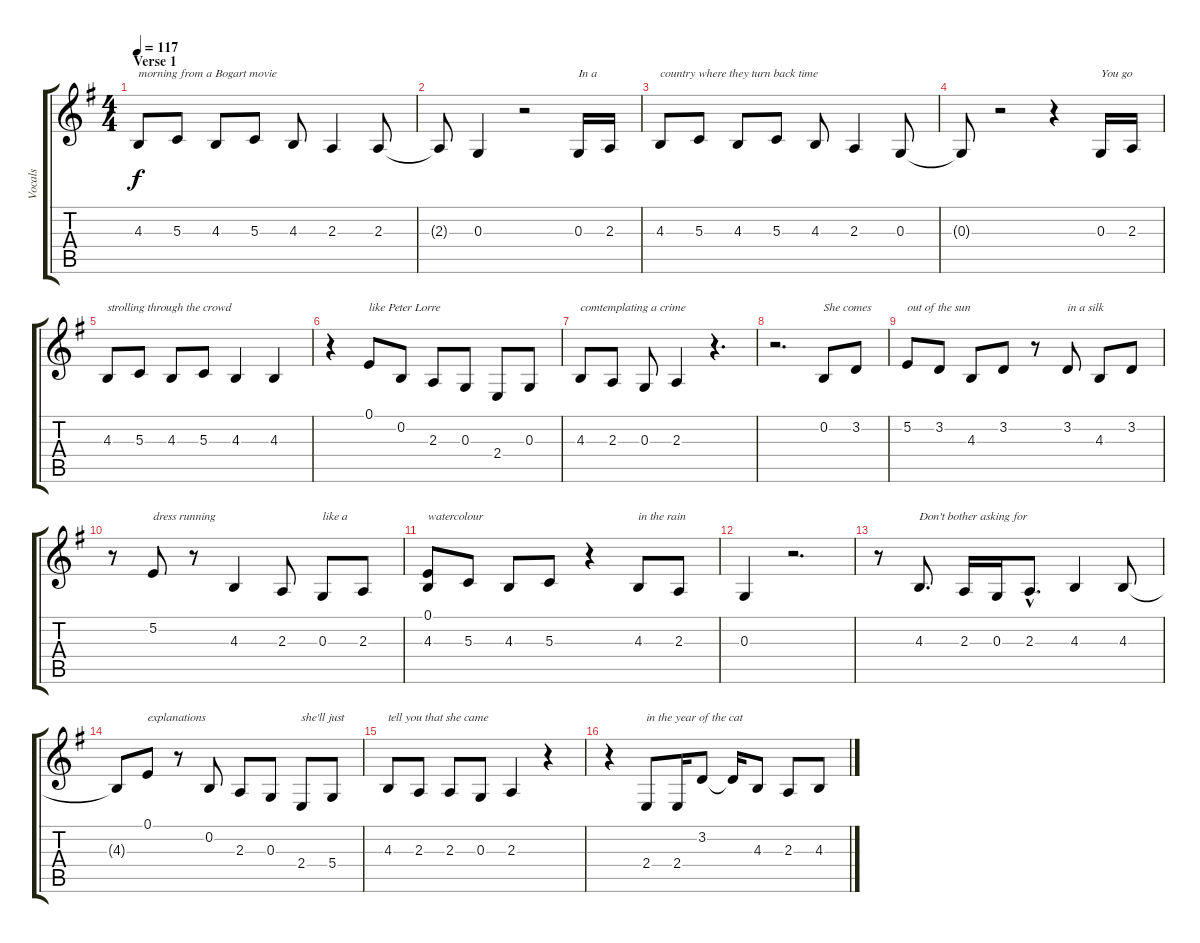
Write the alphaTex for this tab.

\track ("Vocals" "Vocals") {instrument clarinet}
\staff {score tabs}
\tuning (E4 B3 G3 D3 A2 E2) {hide}
\ts (4 4)
\section ("" "Verse 1")
\tempo 117
\clef g2
\ks g
4.3.8{txt "morning from a Bogart movie" dy f} 5.3.8 4.3.8 5.3.8 4.3.8 2.3.4 2.3.8 |
2.3{t}.8 0.3.4 r.2 0.3.16{txt "In a"} 2.3.16 |
4.3.8{txt "country where they turn back time"} 5.3.8 4.3.8 5.3.8 4.3.8 2.3.4 0.3.8 |
0.3{t}.8 r.2 r.4 0.3.16{txt "You go"} 2.3.16 |
4.3.8{txt "strolling through the crowd"} 5.3.8 4.3.8 5.3.8 4.3.4 4.3.4 |
r.4 0.1.8{txt "like Peter Lorre"} 0.2.8 2.3.8 0.3.8 2.4.8 0.3.8 |
4.3.8{txt "comtemplating a crime"} 2.3.8 0.3.8 2.3.4 r.4{d} |
r.2{d} 0.2.8{txt "She comes"} 3.2.8 |
5.2.8{txt "out of the sun"} 3.2.8 4.3.8 3.2.8 r.8 3.2.8{txt "in a silk"} 4.3.8 3.2.8 |
r.8 5.2.8{txt "dress running"} r.8 4.3.4 2.3.8 0.3.8{txt "like a"} 2.3.8 |
(0.1 4.3).8{txt "watercolour"} 5.3.8 4.3.8 5.3.8 r.4 4.3.8{txt "in the rain"} 2.3.8 |
0.3.4 r.2{d} |
r.8 4.3.8{d txt "Don't bother asking for"} 2.3.16 0.3.16 2.3{hac}.8{d} 4.3.4 4.3.8 |
4.3{t}.8 0.1.8{txt "explanations"} r.8 0.2.8 2.3.8 0.3.8 2.4.8{txt "she'll just"} 5.4.8 |
4.3.8{txt "tell you that she came"} 2.3.8 2.3.8 0.3.8 2.3.4 r.4 |
r.4 2.4.8{txt "in the year of the cat"} 2.4.16 3.2.8 3.2{t}.16 4.3.8 2.3.8 4.3.8
